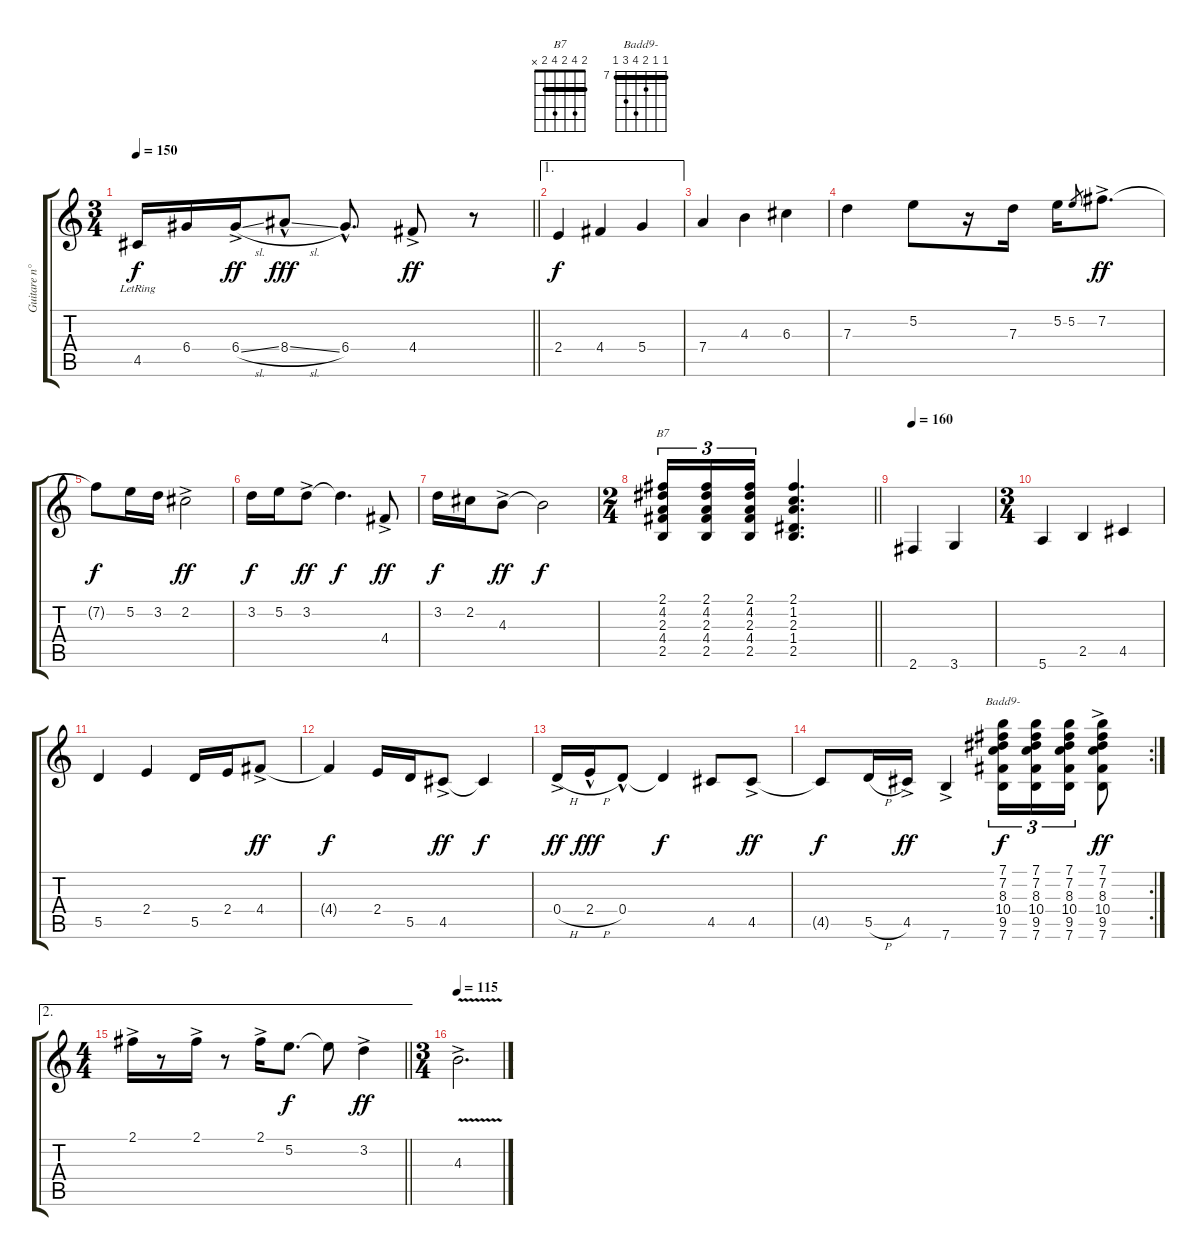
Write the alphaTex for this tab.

\track ("Guitare n°2" "Guitare n°") {instrument acousticguitarnylon}
\staff {score tabs}
\tuning (E4 B3 G3 D3 A2 E2) {hide}
\chord ("B7" 2 4 2 4 2 x) {barre 2}
\chord ("Badd9-" 7 7 8 10 9 7) {firstfret 7 barre 7}
\ts (3 4)
\tempo 150
\clef g2
\barLineRight lightlight
\ks c
4.5{lr}.16{dy f} 6.4.16 6.4{sl ac}.16{dy ff} 8.4{sl hac}.8{dy fff} 6.4{hac}.8{d} 4.4{ac}.8{dy ff} r.8 |
\ae 1
2.4.4{dy f} 4.4.4 5.4.4 |
7.4.4 4.3.4 6.3.4 |
7.3.4 5.2.8 r.16 7.3.16 5.2.16 5.2.8{gr} 7.2{ac}.8{d dy ff} |
7.2{t}.8{dy f} 5.2.16 3.2.16 2.2{ac}.2{dy ff} |
3.2.16{dy f} 5.2.16 3.2{ac}.8{dy ff} 3.2{t}.4{d dy f} 4.4{ac}.8{dy ff} |
3.2.16{dy f} 2.2.16 4.3{ac}.8{dy ff} 4.3{t}.2{dy f} |
\ts (2 4)
\barLineRight lightlight
(2.1 4.2 2.3 4.4 2.5).16{tu (3 2) ch "B7"} (2.1 4.2 2.3 4.4 2.5).16{tu (3 2)} (2.1 4.2 2.3 4.4 2.5).16{tu (3 2)} (2.1 1.2 2.3 1.4 2.5).4{d} |
\tempo 160
2.6.4 3.6.4 |
\ts (3 4)
5.6.4 2.5.4 4.5.4 |
5.5.4 2.4.4 5.5.16 2.4.16 4.4{ac}.8{dy ff} |
4.4{t}.4{dy f} 2.4.16 5.5.16 4.5{ac}.8{dy ff} 4.5{t}.4{dy f} |
0.4{h ac}.16{dy ff} 2.4{h hac}.16{dy fff} 0.4{hac}.8 0.4{t}.4{dy f} 4.5.8 4.5{ac}.8{dy ff} |
\rc 2
4.5{t}.8{dy f} 5.5{h}.16 4.5{ac}.16{dy ff} 7.6{ac}.4 (7.1 7.2 8.3 10.4 9.5 7.6).16{tu (3 2) ch "Badd9-" dy f} (7.1 7.2 8.3 10.4 9.5 7.6).16{tu (3 2)} (7.1 7.2 8.3 10.4 9.5 7.6).16{tu (3 2)} (7.1{ac} 7.2{ac} 8.3{ac} 10.4{ac} 9.5{ac} 7.6{ac}).8{dy ff} |
\ae 2
\ts (4 4)
\barLineRight lightlight
2.1{ac}.16 r.8 2.1{ac}.16 r.8 2.1{ac}.16 5.2.8{d dy f} 5.2{t}.8 3.2{ac}.4{dy ff} |
\ts (3 4)
\tempo 115
4.3{v ac}.2{d}
